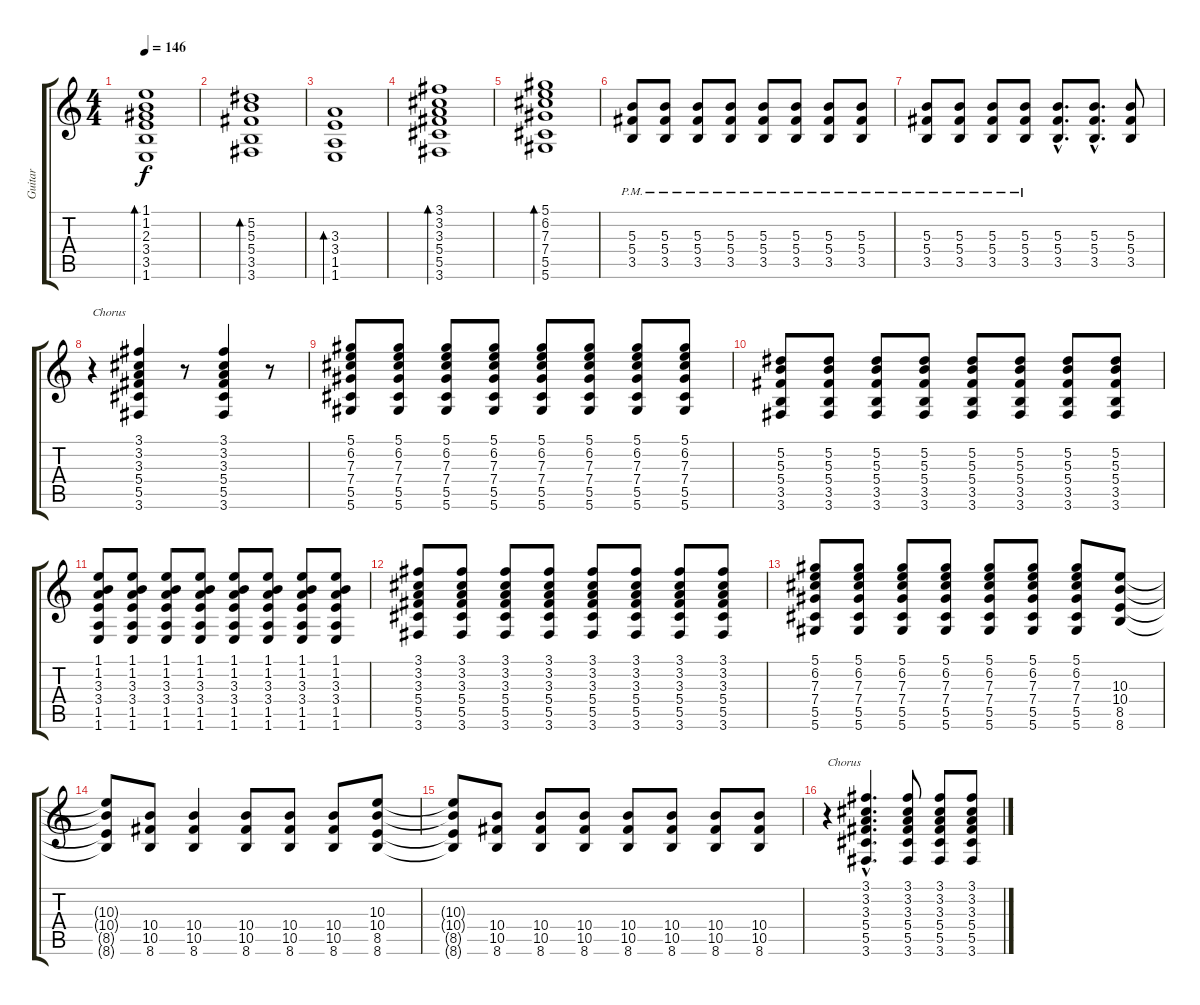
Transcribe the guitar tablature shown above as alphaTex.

\track ("Guitar" "Guitar") {instrument distortionguitar}
\staff {score tabs}
\tuning (Eb4 Bb3 Gb3 Db3 Ab2 Eb2) {hide}
\ts (4 4)
\tempo 146
\clef g2
\ks c
(1.1 1.2 2.3 3.4 3.5 1.6).1{bd 120 dy f} |
(5.2 5.3 5.4 3.5 3.6).1{bd 120} |
(3.3 3.4 1.5 1.6).1{bd 120} |
(3.1 3.2 3.3 5.4 5.5 3.6).1{bd 120} |
(5.1 6.2 7.3 7.4 5.5 5.6).1{bd 120} |
(5.3 5.4 3.5{pm}).8 (5.3 5.4 3.5{pm}).8 (5.3 5.4 3.5{pm}).8 (5.3 5.4 3.5{pm}).8 (5.3 5.4 3.5{pm}).8 (5.3 5.4 3.5{pm}).8 (5.3 5.4 3.5{pm}).8 (5.3 5.4 3.5{pm}).8 |
(5.3 5.4 3.5{pm}).8 (5.3 5.4 3.5{pm}).8 (5.3 5.4 3.5{pm}).8 (5.3 5.4 3.5{pm}).8 (5.3{hac} 5.4{hac} 3.5{hac}).8{d} (5.3{hac} 5.4{hac} 3.5{hac}).8{d} (5.3 5.4 3.5).8 |
r.4{txt "Chorus"} (3.1 3.2 3.3 5.4 5.5 3.6).4 r.8 (3.1 3.2 3.3 5.4 5.5 3.6).4 r.8 |
(5.1 6.2 7.3 7.4 5.5 5.6).8 (5.1 6.2 7.3 7.4 5.5 5.6).8 (5.1 6.2 7.3 7.4 5.5 5.6).8 (5.1 6.2 7.3 7.4 5.5 5.6).8 (5.1 6.2 7.3 7.4 5.5 5.6).8 (5.1 6.2 7.3 7.4 5.5 5.6).8 (5.1 6.2 7.3 7.4 5.5 5.6).8 (5.1 6.2 7.3 7.4 5.5 5.6).8 |
(5.2 5.3 5.4 3.5 3.6).8 (5.2 5.3 5.4 3.5 3.6).8 (5.2 5.3 5.4 3.5 3.6).8 (5.2 5.3 5.4 3.5 3.6).8 (5.2 5.3 5.4 3.5 3.6).8 (5.2 5.3 5.4 3.5 3.6).8 (5.2 5.3 5.4 3.5 3.6).8 (5.2 5.3 5.4 3.5 3.6).8 |
(1.1 1.2 3.3 3.4 1.5 1.6).8 (1.1 1.2 3.3 3.4 1.5 1.6).8 (1.1 1.2 3.3 3.4 1.5 1.6).8 (1.1 1.2 3.3 3.4 1.5 1.6).8 (1.1 1.2 3.3 3.4 1.5 1.6).8 (1.1 1.2 3.3 3.4 1.5 1.6).8 (1.1 1.2 3.3 3.4 1.5 1.6).8 (1.1 1.2 3.3 3.4 1.5 1.6).8 |
(3.1 3.2 3.3 5.4 5.5 3.6).8 (3.1 3.2 3.3 5.4 5.5 3.6).8 (3.1 3.2 3.3 5.4 5.5 3.6).8 (3.1 3.2 3.3 5.4 5.5 3.6).8 (3.1 3.2 3.3 5.4 5.5 3.6).8 (3.1 3.2 3.3 5.4 5.5 3.6).8 (3.1 3.2 3.3 5.4 5.5 3.6).8 (3.1 3.2 3.3 5.4 5.5 3.6).8 |
(5.1 6.2 7.3 7.4 5.5 5.6).8 (5.1 6.2 7.3 7.4 5.5 5.6).8 (5.1 6.2 7.3 7.4 5.5 5.6).8 (5.1 6.2 7.3 7.4 5.5 5.6).8 (5.1 6.2 7.3 7.4 5.5 5.6).8 (5.1 6.2 7.3 7.4 5.5 5.6).8 (5.1 6.2 7.3 7.4 5.5 5.6).8 (10.3 10.4 8.5 8.6).8 |
(10.3{t} 10.4{t} 8.5{t} 8.6{t}).8 (10.4 10.5 8.6).8 (10.4 10.5 8.6).4 (10.4 10.5 8.6).8 (10.4 10.5 8.6).8 (10.4 10.5 8.6).8 (10.3 10.4 8.5 8.6).8 |
(10.3{t} 10.4{t} 8.5{t} 8.6{t}).8 (10.4 10.5 8.6).8 (10.4 10.5 8.6).8 (10.4 10.5 8.6).8 (10.4 10.5 8.6).8 (10.4 10.5 8.6).8 (10.4 10.5 8.6).8 (10.4 10.5 8.6).8 |
r.4{txt "Chorus"} (3.1{hac} 3.2{hac} 3.3{hac} 5.4{hac} 5.5{hac} 3.6{hac}).4{d} (3.1 3.2 3.3 5.4 5.5 3.6).8 (3.1 3.2 3.3 5.4 5.5 3.6).8 (3.1 3.2 3.3 5.4 5.5 3.6).8
